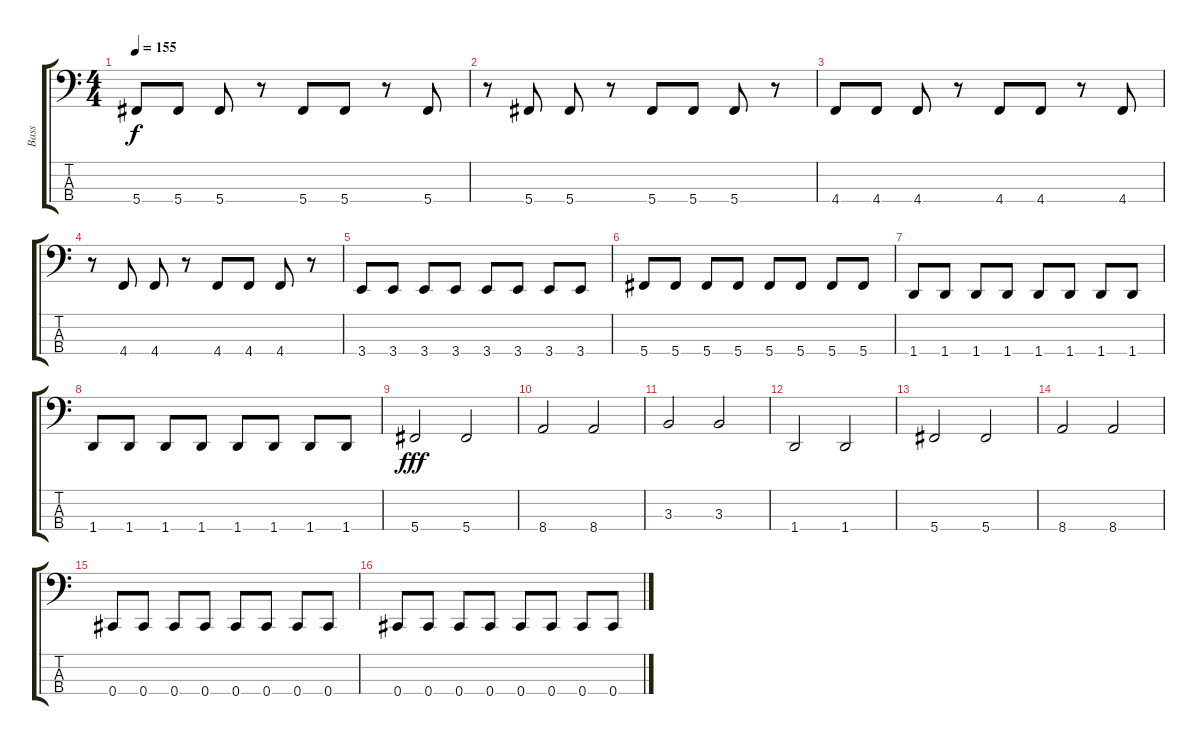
\track ("Bass" "Bass") {instrument electricbassfinger}
\staff {score tabs}
\tuning (Gb2 Db2 Ab1 Db1) {hide}
\ts (4 4)
\tempo 155
\clef f4
\ks c
5.4.8{dy f} 5.4.8 5.4.8 r.8 5.4.8 5.4.8 r.8 5.4.8 |
r.8 5.4.8 5.4.8 r.8 5.4.8 5.4.8 5.4.8 r.8 |
4.4.8 4.4.8 4.4.8 r.8 4.4.8 4.4.8 r.8 4.4.8 |
r.8 4.4.8 4.4.8 r.8 4.4.8 4.4.8 4.4.8 r.8 |
3.4.8 3.4.8 3.4.8 3.4.8 3.4.8 3.4.8 3.4.8 3.4.8 |
5.4.8 5.4.8 5.4.8 5.4.8 5.4.8 5.4.8 5.4.8 5.4.8 |
1.4.8 1.4.8 1.4.8 1.4.8 1.4.8 1.4.8 1.4.8 1.4.8 |
1.4.8 1.4.8 1.4.8 1.4.8 1.4.8 1.4.8 1.4.8 1.4.8 |
5.4.2{dy fff} 5.4.2 |
8.4.2 8.4.2 |
3.3.2 3.3.2 |
1.4.2 1.4.2 |
5.4.2 5.4.2 |
8.4.2 8.4.2 |
0.4.8 0.4.8 0.4.8 0.4.8 0.4.8 0.4.8 0.4.8 0.4.8 |
0.4.8 0.4.8 0.4.8 0.4.8 0.4.8 0.4.8 0.4.8 0.4.8
